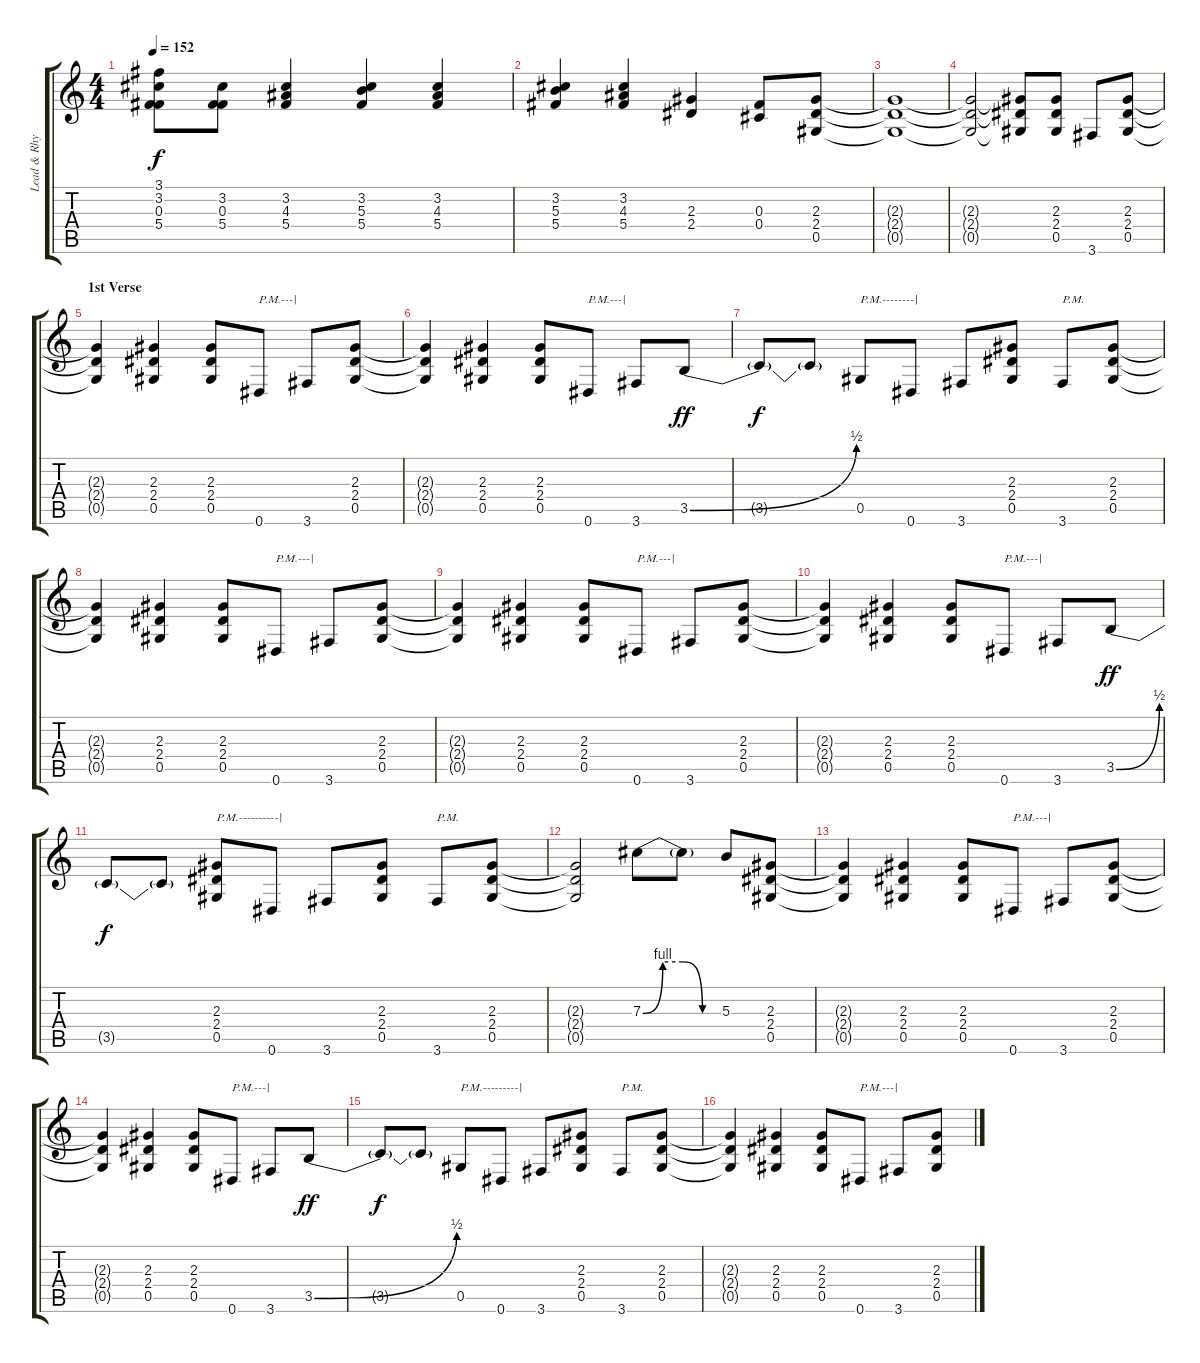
\track ("Lead & Rhythm Guitar - Slash" "Lead & Rhy") {instrument distortionguitar}
\staff {score tabs}
\tuning (Eb4 Bb3 Gb3 Db3 Ab2 Eb2) {hide}
\ts (4 4)
\tempo 152
\clef g2
\ks c
(3.1{t} 3.2{t} 0.3{t} 5.4{t}).8{dy f} (3.2 0.3 5.4).8 (3.2 4.3 5.4).4 (3.2 5.3 5.4).4 (3.2 4.3 5.4).4 |
(3.2 5.3 5.4).4 (3.2 4.3 5.4).4 (2.3 2.4).4 (0.3 0.4).8 (2.3 2.4 0.5).8 |
(2.3{t} 2.4{t} 0.5{t}).1 |
(2.3{t} 2.4{t} 0.5{t}).2 (2.3{t} 2.4{t} 0.5{t}).8 (2.3 2.4 0.5).8 3.6.8 (2.3 2.4 0.5).8 |
\section ("" "1st Verse")
(2.3{t} 2.4{t} 0.5{t}).4 (2.3 2.4 0.5).4 (2.3 2.4 0.5).8 0.6.8{txt "P.M.---|"} 3.6.8 (2.3 2.4 0.5).8 |
(2.3{t} 2.4{t} 0.5{t}).4 (2.3 2.4 0.5).4 (2.3 2.4 0.5).8 0.6.8{txt "P.M.---|"} 3.6.8 3.5{be (bend 0 0 60 2)}.8{dy ff} |
3.5{t}.8{dy f} 3.5{t}.8 0.5.8{txt "P.M.--------|"} 0.6.8 3.6.8 (2.3 2.4 0.5).8 3.6.8{txt "P.M."} (2.3 2.4 0.5).8 |
(2.3{t} 2.4{t} 0.5{t}).4 (2.3 2.4 0.5).4 (2.3 2.4 0.5).8 0.6.8{txt "P.M.---|"} 3.6.8 (2.3 2.4 0.5).8 |
(2.3{t} 2.4{t} 0.5{t}).4 (2.3 2.4 0.5).4 (2.3 2.4 0.5).8 0.6.8{txt "P.M.---|"} 3.6.8 (2.3 2.4 0.5).8 |
(2.3{t} 2.4{t} 0.5{t}).4 (2.3 2.4 0.5).4 (2.3 2.4 0.5).8 0.6.8{txt "P.M.---|"} 3.6.8 3.5{be (bend 0 0 60 2)}.8{dy ff} |
3.5{t}.8{dy f} 3.5{t}.8 (2.3 2.4 0.5).8{txt "P.M.----------|"} 0.6.8 3.6.8 (2.3 2.4 0.5).8 3.6.8{txt "P.M."} (2.3 2.4 0.5).8 |
(2.3{t} 2.4{t} 0.5{t}).2 7.3{be (custom 0 0 15 4 30 4 45 0 60 0)}.8 7.3{t}.8 5.3.8 (2.3 2.4 0.5).8 |
(2.3{t} 2.4{t} 0.5{t}).4 (2.3 2.4 0.5).4 (2.3 2.4 0.5).8 0.6.8{txt "P.M.---|"} 3.6.8 (2.3 2.4 0.5).8 |
(2.3{t} 2.4{t} 0.5{t}).4 (2.3 2.4 0.5).4 (2.3 2.4 0.5).8 0.6.8{txt "P.M.---|"} 3.6.8 3.5{be (bend 0 0 60 2)}.8{dy ff} |
3.5{t}.8{dy f} 3.5{t}.8 0.5.8{txt "P.M.---------|"} 0.6.8 3.6.8 (2.3 2.4 0.5).8 3.6.8{txt "P.M."} (2.3 2.4 0.5).8 |
(2.3{t} 2.4{t} 0.5{t}).4 (2.3 2.4 0.5).4 (2.3 2.4 0.5).8 0.6.8{txt "P.M.---|"} 3.6.8 (2.3 2.4 0.5).8
